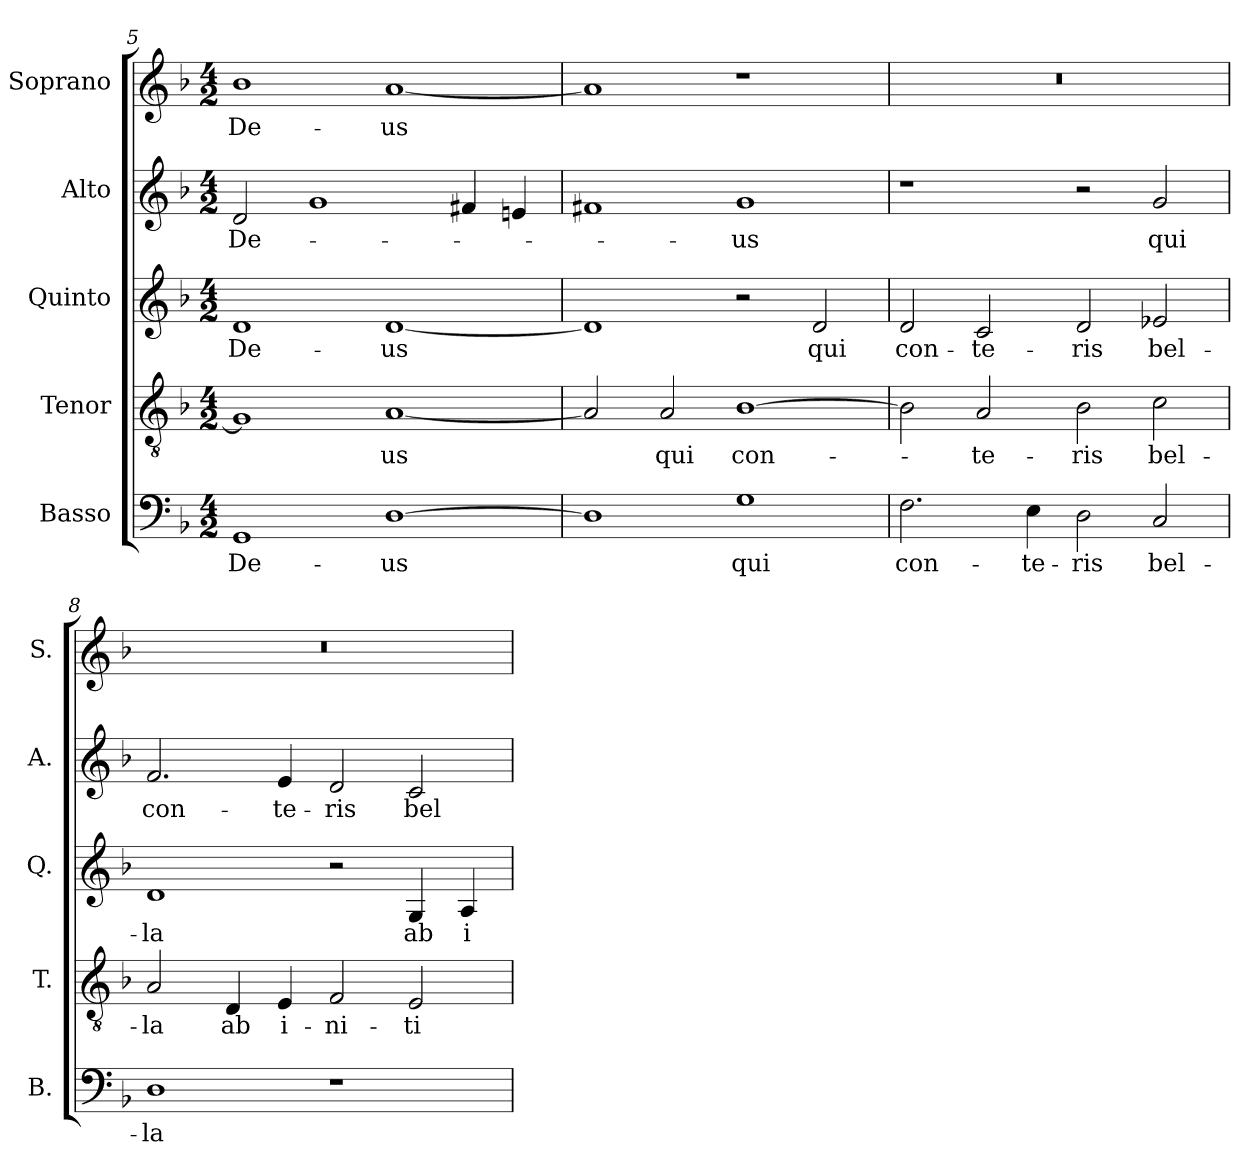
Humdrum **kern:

**kern	**text	**kern	**text	**kern	**text	**kern	**text	**kern	**text
*part5	*part5	*part4	*part4	*part3	*part3	*part2	*part2	*part1	*part1
*staff5	*staff5	*staff4	*staff4	*staff3	*staff3	*staff2	*staff2	*staff1	*staff1
*I"Basso	*	*I"Tenor	*	*I"Quinto	*	*I"Alto	*	*I"Soprano	*
*I'B.	*	*I'T.	*	*I'Q.	*	*I'A.	*	*I'S.	*
*clefF4	*	*clefGv2	*	*clefG2	*	*clefG2	*	*clefG2	*
*	*	*ITrd7c12	*	*	*	*	*	*	*
*k[b-]	*	*k[b-]	*	*k[b-]	*	*k[b-]	*	*k[b-]	*
*F:	*	*F:	*	*F:	*	*F:	*	*F:	*
*M4/2	*	*M4/2	*	*M4/2	*	*M4/2	*	*M4/2	*
=5	=5	=5	=5	=5	=5	=5	=5	=5	=5
!	!LO:LY:b:color=#000000	!	!	!	!	!	!	!	!
!	!	!	!	!	!LO:LY:b:color=#000000	!	!	!	!
!	!	!	!	!	!	!	!LO:LY:b:color=#000000	!	!
!	!	!	!	!	!	!	!	!	!LO:LY:b:color=#000000
1GGi	De-	1GGi]	.	1di	De-	2di/	De-	1b-i	De-
.	.	.	.	.	.	1gi	.	.	.
!	!LO:LY:b:color=#000000	!	!	!	!	!	!	!	!
!	!	!	!LO:LY:b:color=#000000	!	!	!	!	!	!
!	!	!	!	!	!LO:LY:b:color=#000000	!	!	!	!
!	!	!	!	!	!	!	!	!	!LO:LY:b:color=#000000
[1Di	-us	[1AAi	-us	[1di	-us	.	.	[1ai	-us
.	.	.	.	.	.	4f#Xi/	.	.	.
.	.	.	.	.	.	4eni/	.	.	.
=6	=6	=6	=6	=6	=6	=6	=6	=6	=6
1Di]	.	2AAi/]	.	1di]	.	1f#Xi	.	1ai]	.
!	!	!	!LO:LY:b:color=#000000	!	!	!	!	!	!
.	.	2AAi/	qui	.	.	.	.	.	.
!	!LO:LY:b:color=#000000	!	!	!	!	!	!	!	!
!	!	!	!LO:LY:b:color=#000000	!	!	!	!	!	!
!	!	!	!	!	!	!	!LO:LY:b:color=#000000	!	!
1Gi	qui	[1BB-i	con-	2r	.	1gi	-us	1r	.
!	!	!	!	!	!LO:LY:b:color=#000000	!	!	!	!
.	.	.	.	2di/	qui	.	.	.	.
!!LO:LB:g=z
=7	=7	=7	=7	=7	=7	=7	=7	=7	=7
!	!LO:LY:b:color=#000000	!	!	!	!	!	!	!	!
!	!	!	!	!	!LO:LY:b:color=#000000	!	!	!LO:N:vis=1	!
2.Fi\	con-	2BB-i\]	.	2di/	con-	1r	.	0r	.
!	!	!	!LO:LY:b:color=#000000	!	!	!	!	!	!
!	!	!	!	!	!LO:LY:b:color=#000000	!	!	!	!
.	.	2AAi/	-te-	2ci/	-te-	.	.	.	.
!	!LO:LY:b:color=#000000	!	!	!	!	!	!	!	!
4Ei\	-te-	.	.	.	.	.	.	.	.
!	!LO:LY:b:color=#000000	!	!	!	!	!	!	!	!
!	!	!	!LO:LY:b:color=#000000	!	!	!	!	!	!
!	!	!	!	!	!LO:LY:b:color=#000000	!	!	!	!
2Di\	-ris	2BB-i\	-ris	2di/	-ris	2r	.	.	.
!	!LO:LY:b:color=#000000	!	!	!	!	!	!	!	!
!	!	!	!LO:LY:b:color=#000000	!	!	!	!	!	!
!	!	!	!	!	!LO:LY:b:color=#000000	!	!	!	!
!	!	!	!	!	!	!	!LO:LY:b:color=#000000	!	!
2Ci/	bel-	2Ci\	bel-	2e-Xi/	bel-	2gi/	qui	.	.
=8	=8	=8	=8	=8	=8	=8	=8	=8	=8
!	!LO:LY:b:color=#000000	!	!	!	!	!	!	!	!
!	!	!	!LO:LY:b:color=#000000	!	!	!	!	!	!
!	!	!	!	!	!LO:LY:b:color=#000000	!	!	!	!
!	!	!	!	!	!	!	!LO:LY:b:color=#000000	!LO:N:vis=1	!
1Di	-la	2AAi/	-la	1di	-la	2.fi/	con-	0r	.
!	!	!	!LO:LY:b:color=#000000	!	!	!	!	!	!
.	.	4DDi/	ab	.	.	.	.	.	.
!	!	!	!LO:LY:b:color=#000000	!	!	!	!	!	!
!	!	!	!	!	!	!	!LO:LY:b:color=#000000	!	!
.	.	4EEi/	i-	.	.	4ei/	-te-	.	.
!	!	!	!LO:LY:b:color=#000000	!	!	!	!	!	!
!	!	!	!	!	!	!	!LO:LY:b:color=#000000	!	!
1r	.	2FFi/	-ni-	2r	.	2di/	-ris	.	.
!	!	!	!LO:LY:b:color=#000000	!	!	!	!	!	!
!	!	!	!	!	!LO:LY:b:color=#000000	!	!	!	!
!	!	!	!	!	!	!	!LO:LY:b:color=#000000	!	!
.	.	2EEi/	-ti-	4Gi/	ab	2ci/	bel-	.	.
!	!	!	!	!	!LO:LY:b:color=#000000	!	!	!	!
.	.	.	.	4Ai/	i-	.	.	.	.
=	=	=	=	=	=	=	=	=	=
*-	*-	*-	*-	*-	*-	*-	*-	*-	*-
